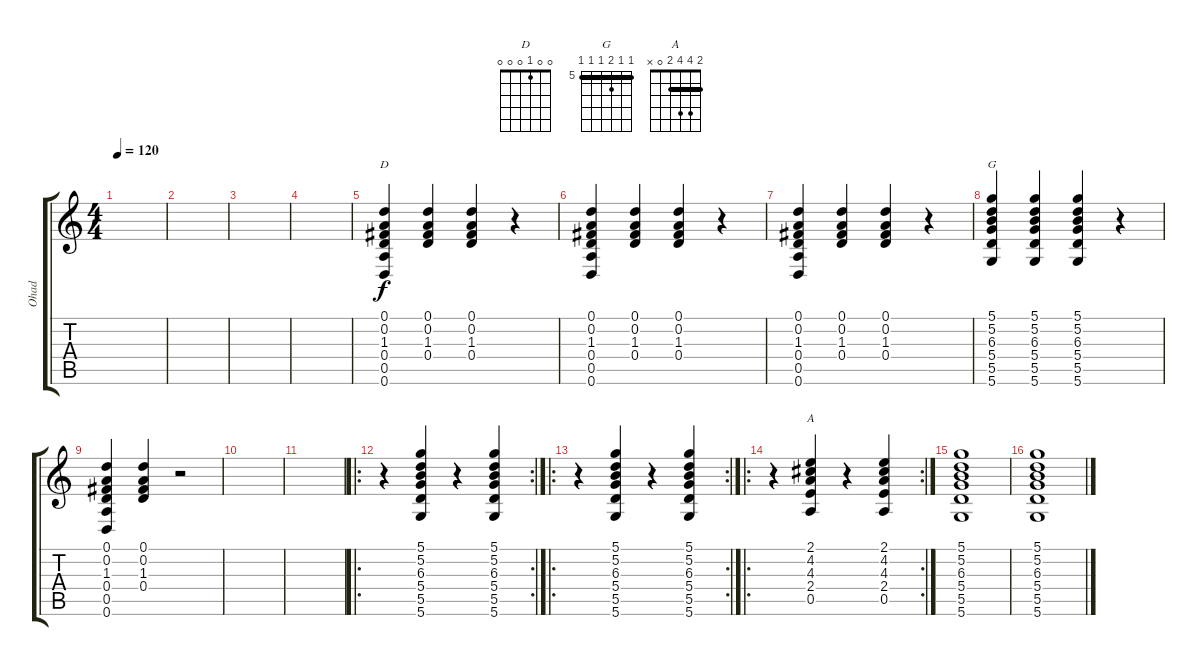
\track ("Ohad" "Ohad") {instrument overdrivenguitar}
\staff {score tabs}
\tuning (D4 A3 F3 D3 A2 D2) {hide}
\chord ("D" 0 0 1 0 0 0)
\chord ("G" 5 5 6 5 5 5) {firstfret 5 barre 5}
\chord ("A" 2 4 4 2 0 x) {barre 2}
\ts (4 4)
\tempo 120
\clef g2
\ks c
|
|
|
|
(0.1 0.2 1.3 0.4 0.5 0.6).4{ch "D"} (0.1 0.2 1.3 0.4).4 (0.1 0.2 1.3 0.4).4 r.4 |
(0.1 0.2 1.3 0.4 0.5 0.6).4 (0.1 0.2 1.3 0.4).4 (0.1 0.2 1.3 0.4).4 r.4 |
(0.1 0.2 1.3 0.4 0.5 0.6).4 (0.1 0.2 1.3 0.4).4 (0.1 0.2 1.3 0.4).4 r.4 |
(5.1 5.2 6.3 5.4 5.5 5.6).4{ch "G"} (5.1 5.2 6.3 5.4 5.5 5.6).4 (5.1 5.2 6.3 5.4 5.5 5.6).4 r.4 |
(0.1 0.2 1.3 0.4 0.5 0.6).4 (0.1 0.2 1.3 0.4).4 r.2 |
|
|
\ro
\rc 2
r.4 (5.1 5.2 6.3 5.4 5.5 5.6).4 r.4 (5.1 5.2 6.3 5.4 5.5 5.6).4 |
\ro
\rc 2
r.4 (5.1 5.2 6.3 5.4 5.5 5.6).4 r.4 (5.1 5.2 6.3 5.4 5.5 5.6).4 |
\ro
\rc 2
r.4 (2.1 4.2 4.3 2.4 0.5).4{ch "A"} r.4 (2.1 4.2 4.3 2.4 0.5).4 |
(5.1 5.2 6.3 5.4 5.5 5.6).1 |
(5.1 5.2 6.3 5.4 5.5 5.6).1
